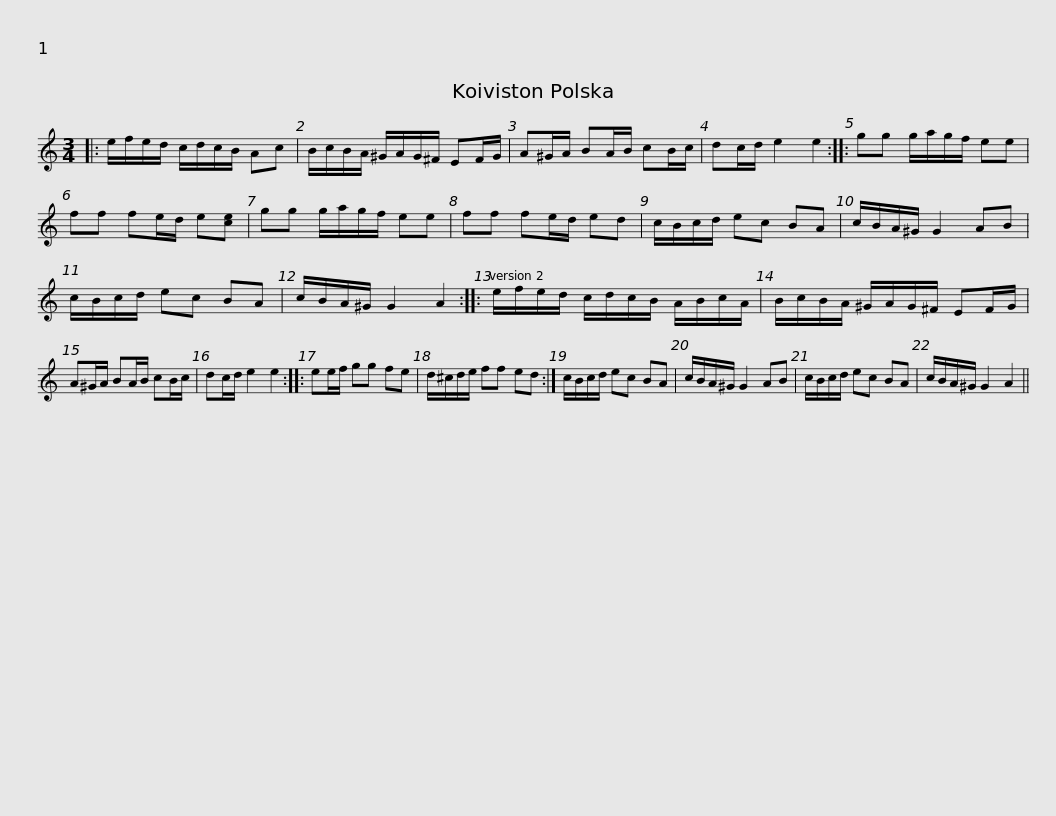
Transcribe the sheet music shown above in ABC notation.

X:1
L:1/8
M:3/4
I:linebreak $
K:C
V:1 treble
V:1
|: e/f/e/d/ c/d/c/B/ Ac | B/c/B/A/ ^G/A/G/^F/ EF/G/ | A^G/A/ BA/B/ cB/c/ | dc/d/ e2 e2 :: gg g/a/g/f/ ee |$ %5
 ff fe/d/ e[ce] | gg g/a/g/f/ ee | ff fe/d/ ed | c/B/c/d/ ec BA | c/B/A/^G/ G2 AB | %10
 c/B/c/d/ ec BA |$ c/B/A/^G/ G2 A2 :: e/f/e/d/ c/d/c/B/ A/B/c/A/ | B/c/B/A/ ^G/A/G/^F/ EF/G/ | A^G/A/ BA/B/ cB/c/ | %15
 dc/d/ e2 e2 ::$ ee/f/ gg fe | d/^c/d/e/ ff ed :| c/B/c/d/ ec BA | c/B/A/^G/ G2 AB | %20
 c/B/c/d/ ec BA | c/B/A/^G/ G2 A2 || %22
